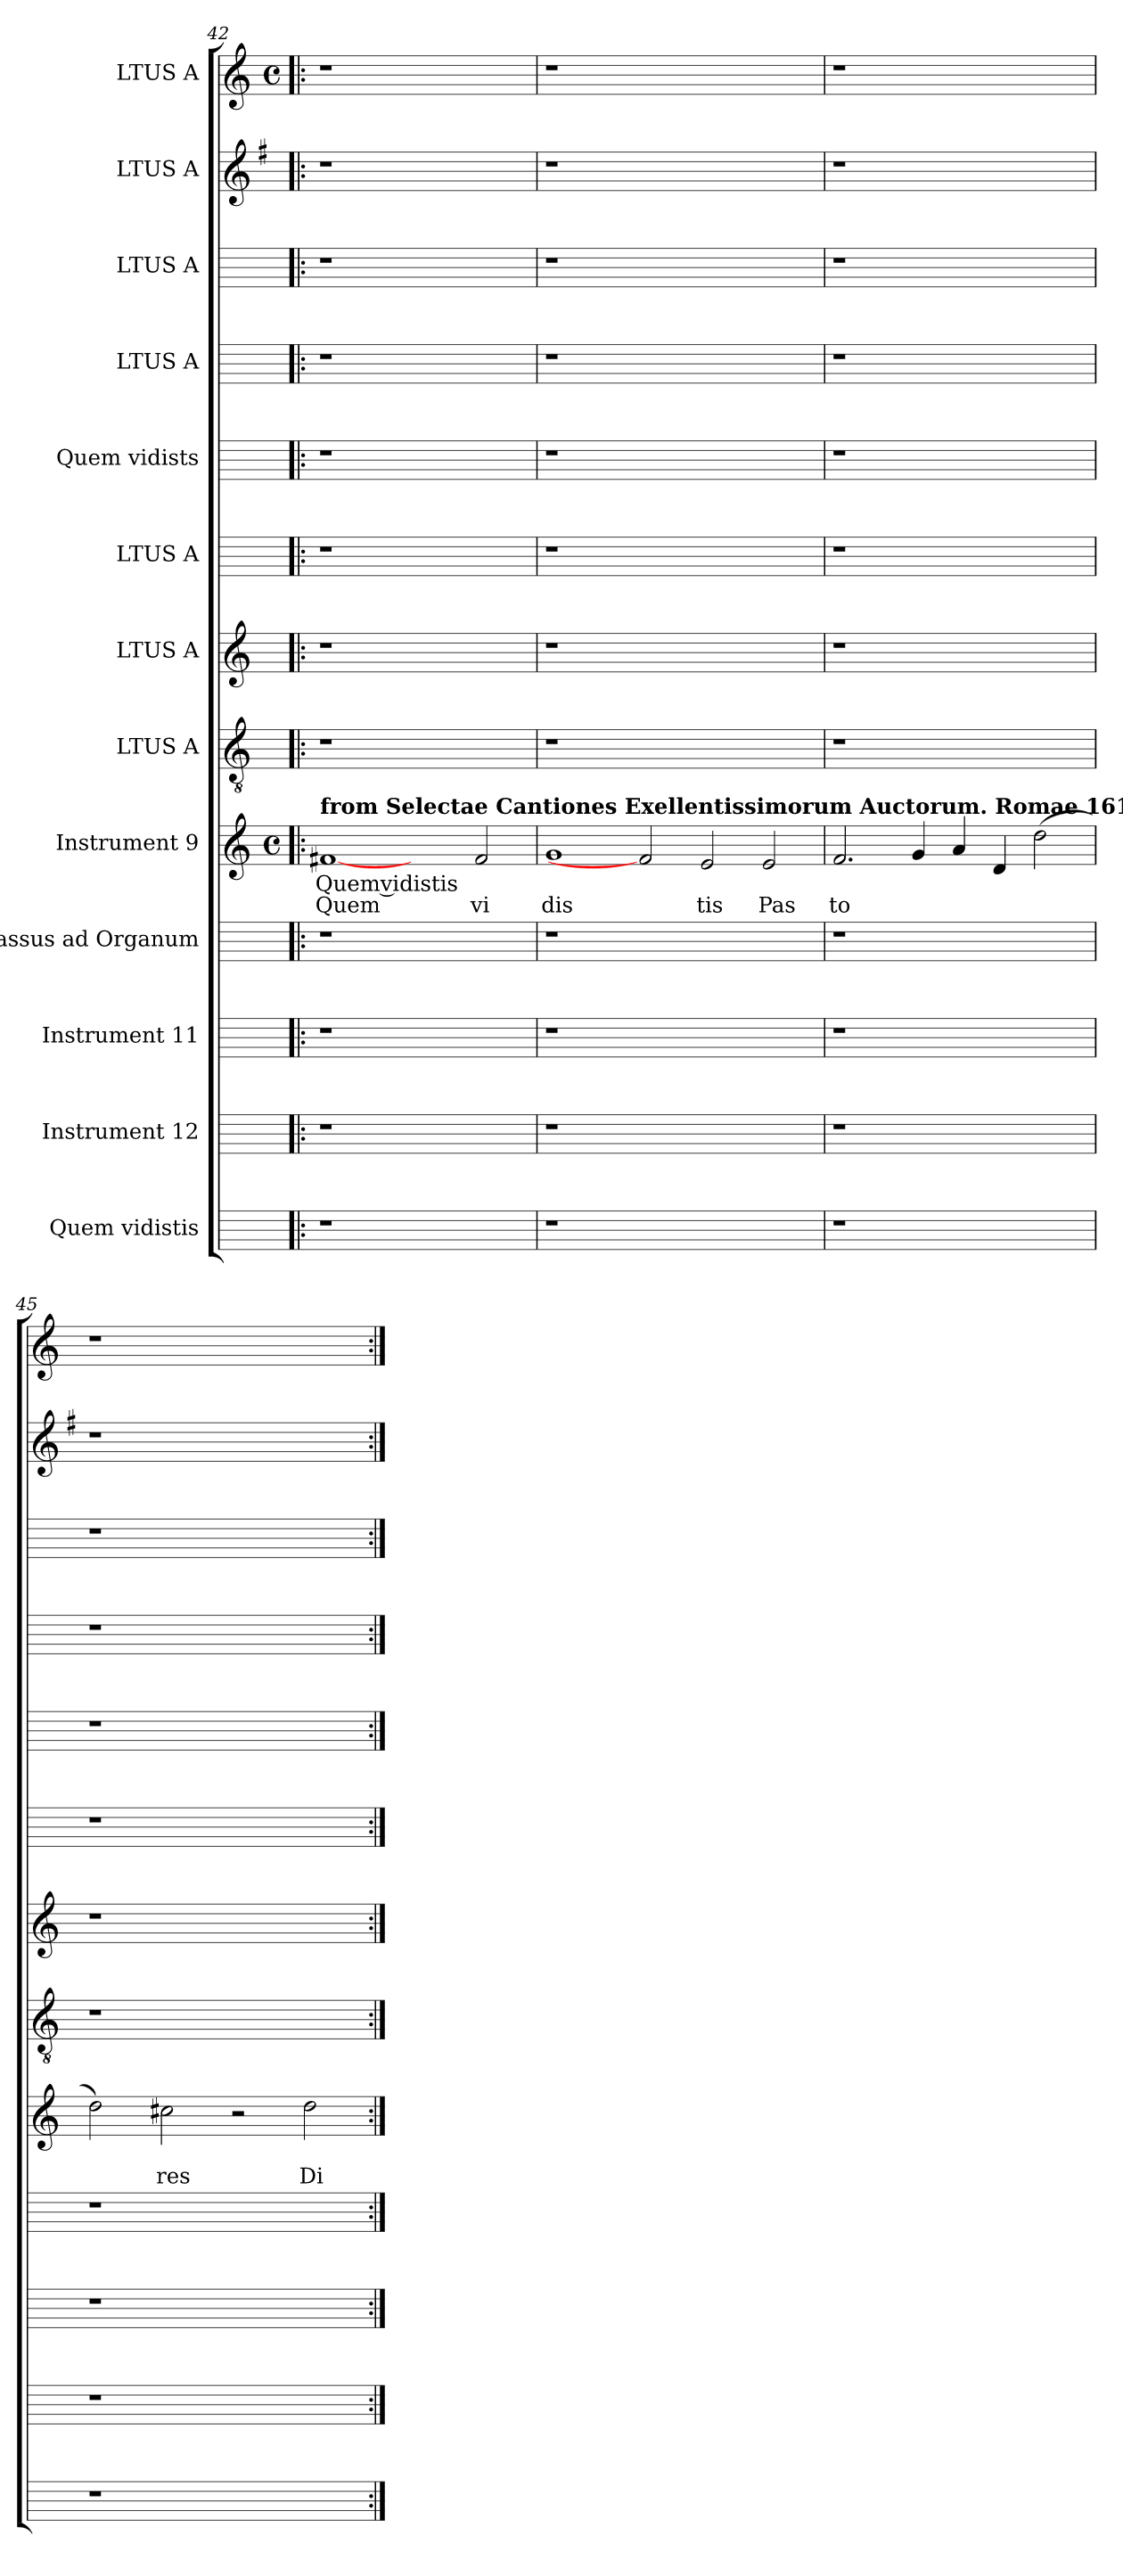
**kern	**kern	**kern	**kern	**kern	**text	**text	**kern	**kern	**kern	**kern	**kern	**kern	**kern	**kern
*part13	*part12	*part11	*part10	*part9	*part9	*part9	*part8	*part7	*part6	*part5	*part4	*part3	*part2	*part1
*staff13	*staff12	*staff11	*staff10	*staff9	*staff9	*staff9	*staff8	*staff7	*staff6	*staff5	*staff4	*staff3	*staff2	*staff1
*I"Quem vidistis	*I"Instrument 12	*I"Instrument 11	*I"Bassus ad Organum	*I"Instrument 9	*	*	*I"LTUS  A	*I"LTUS  A	*I"LTUS  A	*I"Quem vidists	*I"LTUS  A	*I"LTUS  A	*I"LTUS  A	*I"LTUS  A
!!LO:PB:g=z
*	*	*	*	*clefG2	*	*	*clefGv2	*clefG2	*	*	*	*	*clefG2	*clefG2
*	*	*	*	*	*	*	*	*	*	*	*	*	*k[f#]	*
*	*	*	*	*	*	*	*	*	*	*	*	*	*G:	*
*	*	*	*	*M4/4	*	*	*	*	*	*	*	*	*	*M4/4
*	*	*	*	*met(c)	*	*	*	*	*	*	*	*	*	*met(c)
=42!|:	=42!|:	=42!|:	=42!|:	=42!|:	=42!|:	=42!|:	=42!|:	=42!|:	=42!|:	=42!|:	=42!|:	=42!|:	=42!|:	=42!|:
!	!	!	!	!LO:TX:a:B:t=from Selectae Cantiones Exellentissimorum Auctorum. Romae 1616	!	!	!	!	!	!	!	!	!	!
!	!	!	!	!	!LO:LY:b:rj	!LO:LY:b:cj	!	!	!	!	!	!	!	!
1r	1r	1r	1r	[1f#X	-Quem vidistis	Quem	1r	1r	1r	1r	1r	1r	1r	1r
1ryy	1ryy	1ryy	1ryy	2ryy	.	.	1ryy	1ryy	1ryy	1ryy	1ryy	1ryy	1ryy	1ryy
!	!	!	!	!	!	!LO:LY:b:cj	!	!	!	!	!	!	!	!
.	.	.	.	2f#/	.	vi	.	.	.	.	.	.	.	.
=43	=43	=43	=43	=43	=43	=43	=43	=43	=43	=43	=43	=43	=43	=43
!	!	!	!	!	!	!LO:LY:b:cj	!	!	!	!	!	!	!	!
1r	1r	1r	1r	1g	.	dis	1r	1r	1r	1r	1r	1r	1r	1r
1.ryy	1.ryy	1.ryy	1.ryy	2f#]	.	.	1.ryy	1.ryy	1.ryy	1.ryy	1.ryy	1.ryy	1.ryy	1.ryy
!	!	!	!	!	!	!LO:LY:b:cj	!	!	!	!	!	!	!	!
.	.	.	.	2e/	.	tis	.	.	.	.	.	.	.	.
!	!	!	!	!	!	!LO:LY:b:cj	!	!	!	!	!	!	!	!
.	.	.	.	2e/	.	Pas	.	.	.	.	.	.	.	.
=44	=44	=44	=44	=44	=44	=44	=44	=44	=44	=44	=44	=44	=44	=44
!	!	!	!	!	!	!LO:LY:b:cj	!	!	!	!	!	!	!	!
1r	1r	1r	1r	2.f/	.	to	1r	1r	1r	1r	1r	1r	1r	1r
.	.	.	.	4g/	.	.	.	.	.	.	.	.	.	.
1ryy	1ryy	1ryy	1ryy	4a/	.	.	1ryy	1ryy	1ryy	1ryy	1ryy	1ryy	1ryy	1ryy
.	.	.	.	4d/	.	.	.	.	.	.	.	.	.	.
.	.	.	.	(>2dd\	.	.	.	.	.	.	.	.	.	.
=45	=45	=45	=45	=45	=45	=45	=45	=45	=45	=45	=45	=45	=45	=45
1r	1r	1r	1r	2dd\)	.	.	1r	1r	1r	1r	1r	1r	1r	1r
!	!	!	!	!	!	!LO:LY:b:cj	!	!	!	!	!	!	!	!
.	.	.	.	2cc#X\	.	res	.	.	.	.	.	.	.	.
1ryy	1ryy	1ryy	1ryy	2r	.	.	1ryy	1ryy	1ryy	1ryy	1ryy	1ryy	1ryy	1ryy
!	!	!	!	!	!	!LO:LY:b:cj	!	!	!	!	!	!	!	!
.	.	.	.	2dd\	.	Di	.	.	.	.	.	.	.	.
=:|!	=:|!	=:|!	=:|!	=:|!	=:|!	=:|!	=:|!	=:|!	=:|!	=:|!	=:|!	=:|!	=:|!	=:|!
*-	*-	*-	*-	*-	*-	*-	*-	*-	*-	*-	*-	*-	*-	*-
